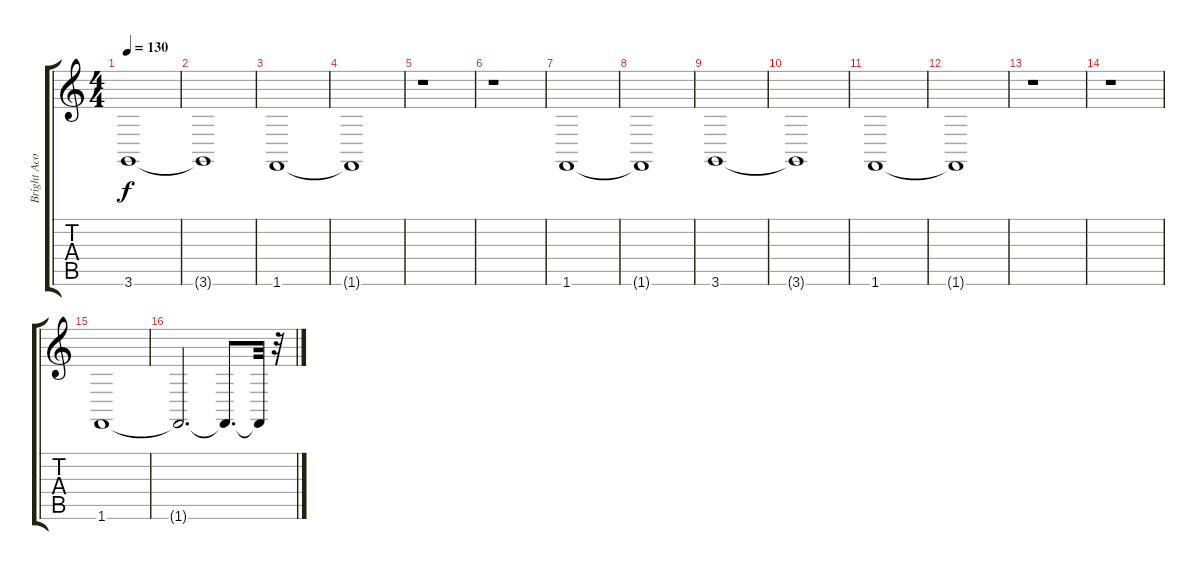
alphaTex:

\track ("Bright Acoustic Piano" "Bright Aco") {instrument brightacousticpiano}
\staff {score tabs}
\tuning (E4 B3 G3 D3 A2 E2) {hide}
\ts (4 4)
\tempo 130
\clef g2
\ks c
3.6.1{dy f} |
3.6{t}.1 |
1.6.1 |
1.6{t}.1 |
r.1 |
r.1 |
1.6.1 |
1.6{t}.1 |
3.6.1 |
3.6{t}.1 |
1.6.1 |
1.6{t}.1 |
r.1 |
r.1 |
1.6.1 |
1.6{t}.2{d} 1.6{t}.8{d} 1.6{t}.32 r.32
